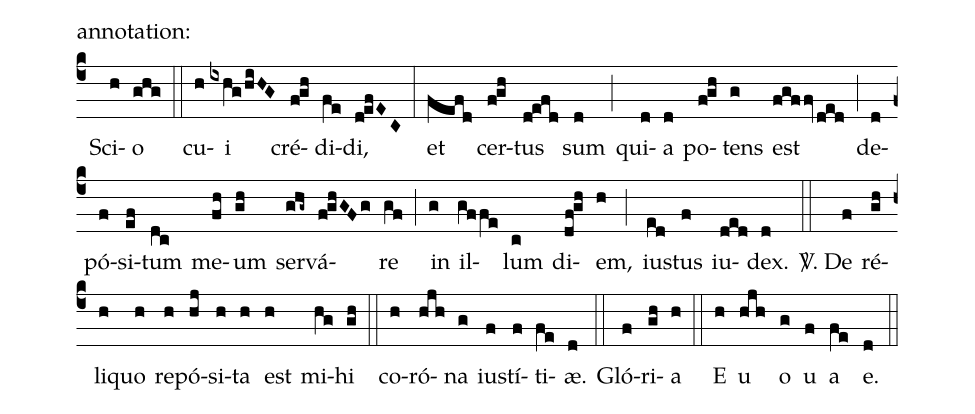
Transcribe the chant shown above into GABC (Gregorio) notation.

mode:I;
office-part:Introitus;
%%
(c4) () Sci(h)o(ghg) (::) cu(h)i(ixhg/hiHG) cré(f!gh)di(fe)di,(d!efEC) (:) et(fefd) cer(f!gh)tus(d!efd) sum(d) (;) qui(d)a(d) po(f!gh)tens(g) est(fgffv/ded) (;) de(d)pó(f)si(ef)tum(dc) me(fh)um(gh) ser(ghg~)vá(f!ghGFg)re(gf) (;) in(g) il(gffe)lum(c) di(df!gh)em,(h) (;) iu(ed)stus(f) iu(ded)dex.(d) (::) <sp>V/</sp>. De(f) ré(gh)li(h)quo(h) re(h)pó(hj)si(h)ta(h) est(h) mi(hg)hi(gh) (::) co(h)ró(hjh)na(g) iu(f)stí(f)ti(fe)æ.(d) (::) Gló(f)ri(gh)a(h) (::) E(h) u(hjh) o(g) u(f) a(fe) e.(d) (::)
